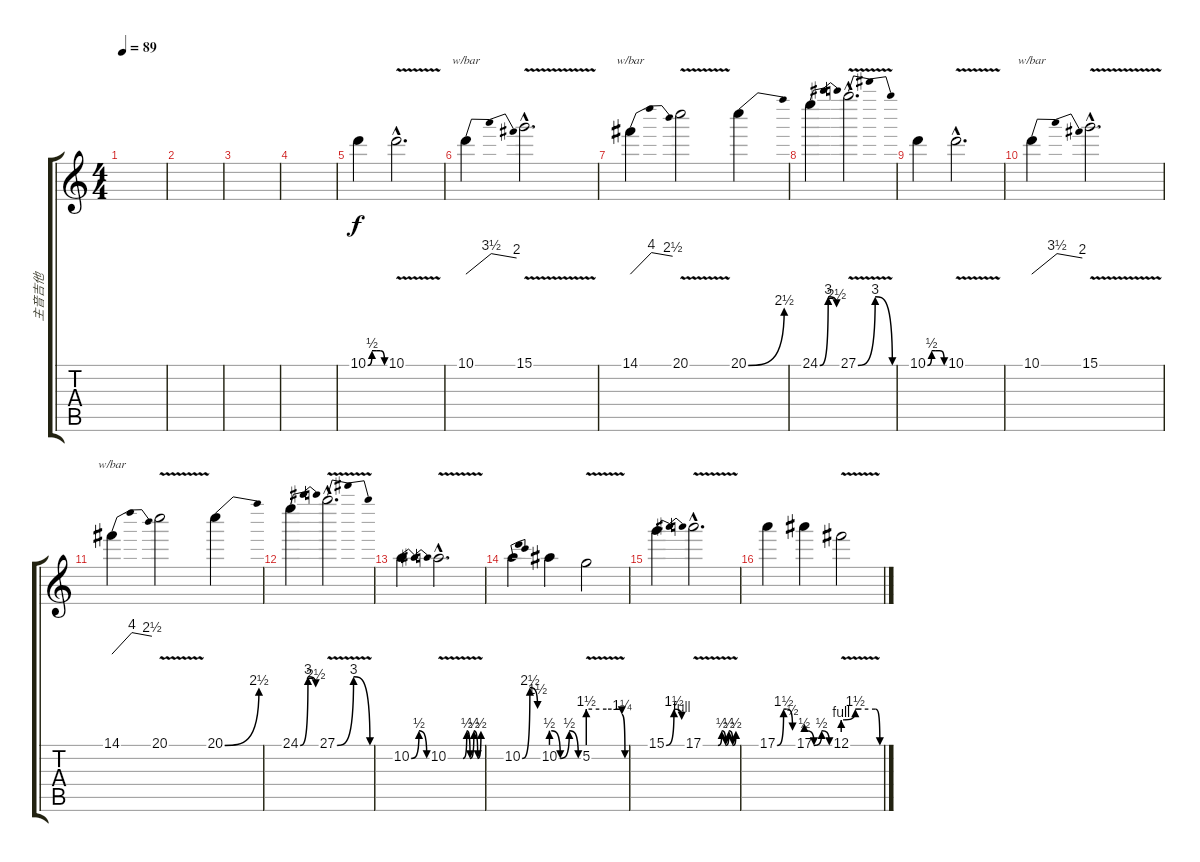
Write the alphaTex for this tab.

\track ("主音吉他" "主音吉他") {instrument overdrivenguitar}
\staff {score tabs}
\tuning (E4 B3 G3 D3 A2 E2) {hide}
\ts (4 4)
\tempo 89
\clef g2
\ks c
|
|
|
|
10.1{be (custom 0 0 15 2 30 2 45 2 60 0)}.4 10.1{v hac}.2{d} |
10.1.4{tbe (dip default 0 0 26 14 35 14 60 8)} 15.1{v hac}.2{d} |
14.1.4{tbe (dip default 0 0 30 16 39 16 60 10)} 20.1{v}.2 20.1{be (bend 0 0 60 10)}.4 |
24.1{be (bendrelease 0 0 30 12 45 12 60 10)}.4 27.1{be (bendrelease 0 0 14 12 25 12 60 0) v hac}.2{d} |
10.1{be (custom 0 0 15 2 30 2 45 2 60 0)}.4 10.1{v hac}.2{d} |
10.1.4{tbe (dip default 0 0 26 14 35 14 60 8)} 15.1{v hac}.2{d} |
14.1.4{tbe (dip default 0 0 30 16 39 16 60 10)} 20.1{v}.2 20.1{be (bend 0 0 60 10)}.4 |
24.1{be (bendrelease 0 0 30 12 45 12 60 10)}.4 27.1{be (bendrelease 0 0 14 12 25 12 60 0) v hac}.2{d} |
10.2{be (bendrelease 0 0 30 2 30 2 60 0)}.4 10.2{be (custom 0 0 27 0 34 2 40 0 47 2 54 0 60 2) v hac}.2{d} |
10.2{be (bendrelease 0 0 30 10 35 10 60 6)}.4 10.2{be (custom 0 2 20 0 40 2 60 0)}.4 5.2{be (custom 0 6 30 6 50 6 55 5 60 0) v}.2 |
15.1{be (bendrelease 0 0 30 6 30 6 60 4)}.4 17.1{be (custom 0 0 27 0 34 2 41 0 47 2 54 0 60 2) v hac}.2{d} |
17.1{be (custom 0 0 25 6 35 6 40 6 60 2)}.4 17.1{be (custom 0 2 20 0 40 2 60 0)}.4 12.1{be (custom 0 4 20 6 30 6 53 6 60 0) v}.2
